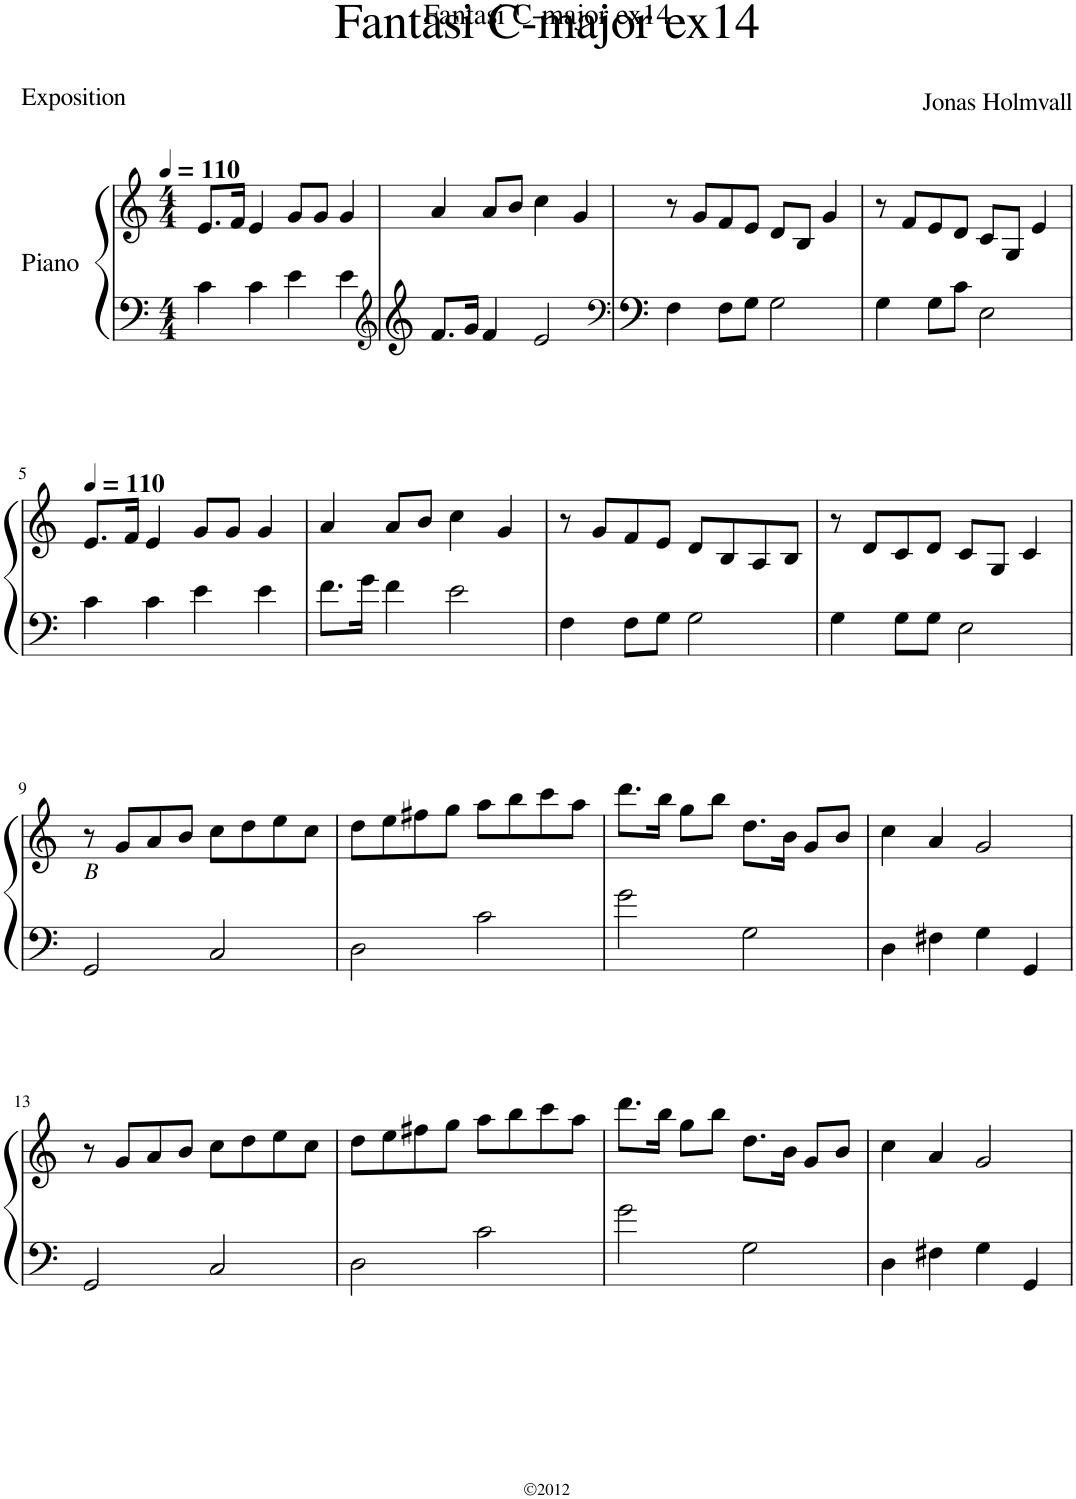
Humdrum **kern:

**kern	**kern
*part1	*part1
*staff2	*staff1
*I"Piano	*
*I'Pno	*
*clefF4	*clefG2
*k[]	*k[]
*M4/4	*M4/4
*MM110	*MM110
=1	=1
4c\	8.e/L
.	16f/Jk
4c\	4e/
4e\	8g/L
.	8g/J
4e\	4g/
=2	=2
*clefG2	*
8.f/L	4a/
16g/Jk	.
4f/	8a/L
.	8b/J
2e/	4cc\
.	4g/
=3	=3
*clefF4	*
4F\	8r
.	8g/L
8F\L	8f/
8G\J	8e/J
2G\	8d/L
.	8B/J
.	4g/
=4	=4
4G\	8r
.	8f/L
8G\L	8e/
8c\J	8d/J
2E\	8c/L
.	8G/J
.	4e/
!!LO:LB:g=z
=5	=5
*	*MM110
4c\	8.e/L
.	16f/Jk
4c\	4e/
4e\	8g/L
.	8g/J
4e\	4g/
=6	=6
8.f\L	4a/
16g\Jk	.
4f\	8a/L
.	8b/J
2e\	4cc\
.	4g/
=7	=7
4F\	8r
.	8g/L
8F\L	8f/
8G\J	8e/J
2G\	8d/L
.	8B/
.	8A/
.	8B/J
=8	=8
4G\	8r
.	8d/L
8G\L	8c/
8G\J	8d/J
2E\	8c/L
.	8G/J
.	4c/
!!LO:LB:g=z
=9	=9
!	!LO:TX:b:i:t=B
2GG/	8r
.	8g/L
.	8a/
.	8b/J
2C/	8cc\L
.	8dd\
.	8ee\
.	8cc\J
=10	=10
2D\	8dd\L
.	8ee\
.	8ff#X\
.	8gg\J
2c\	8aa\L
.	8bb\
.	8ccc\
.	8aa\J
=11	=11
2g\	8.ddd\L
.	16bb\Jk
.	8gg\L
.	8bb\J
2G\	8.dd\L
.	16b\Jk
.	8g/L
.	8b/J
=12	=12
4D\	4cc\
4F#X\	4a/
4G\	2g/
4GG/	.
!!LO:LB:g=z
=13	=13
2GG/	8r
.	8g/L
.	8a/
.	8b/J
2C/	8cc\L
.	8dd\
.	8ee\
.	8cc\J
=14	=14
2D\	8dd\L
.	8ee\
.	8ff#X\
.	8gg\J
2c\	8aa\L
.	8bb\
.	8ccc\
.	8aa\J
=15	=15
2g\	8.ddd\L
.	16bb\Jk
.	8gg\L
.	8bb\J
2G\	8.dd\L
.	16b\Jk
.	8g/L
.	8b/J
=16	=16
4D\	4cc\
4F#X\	4a/
4G\	2g/
4GG/	.
=	=
*-	*-
